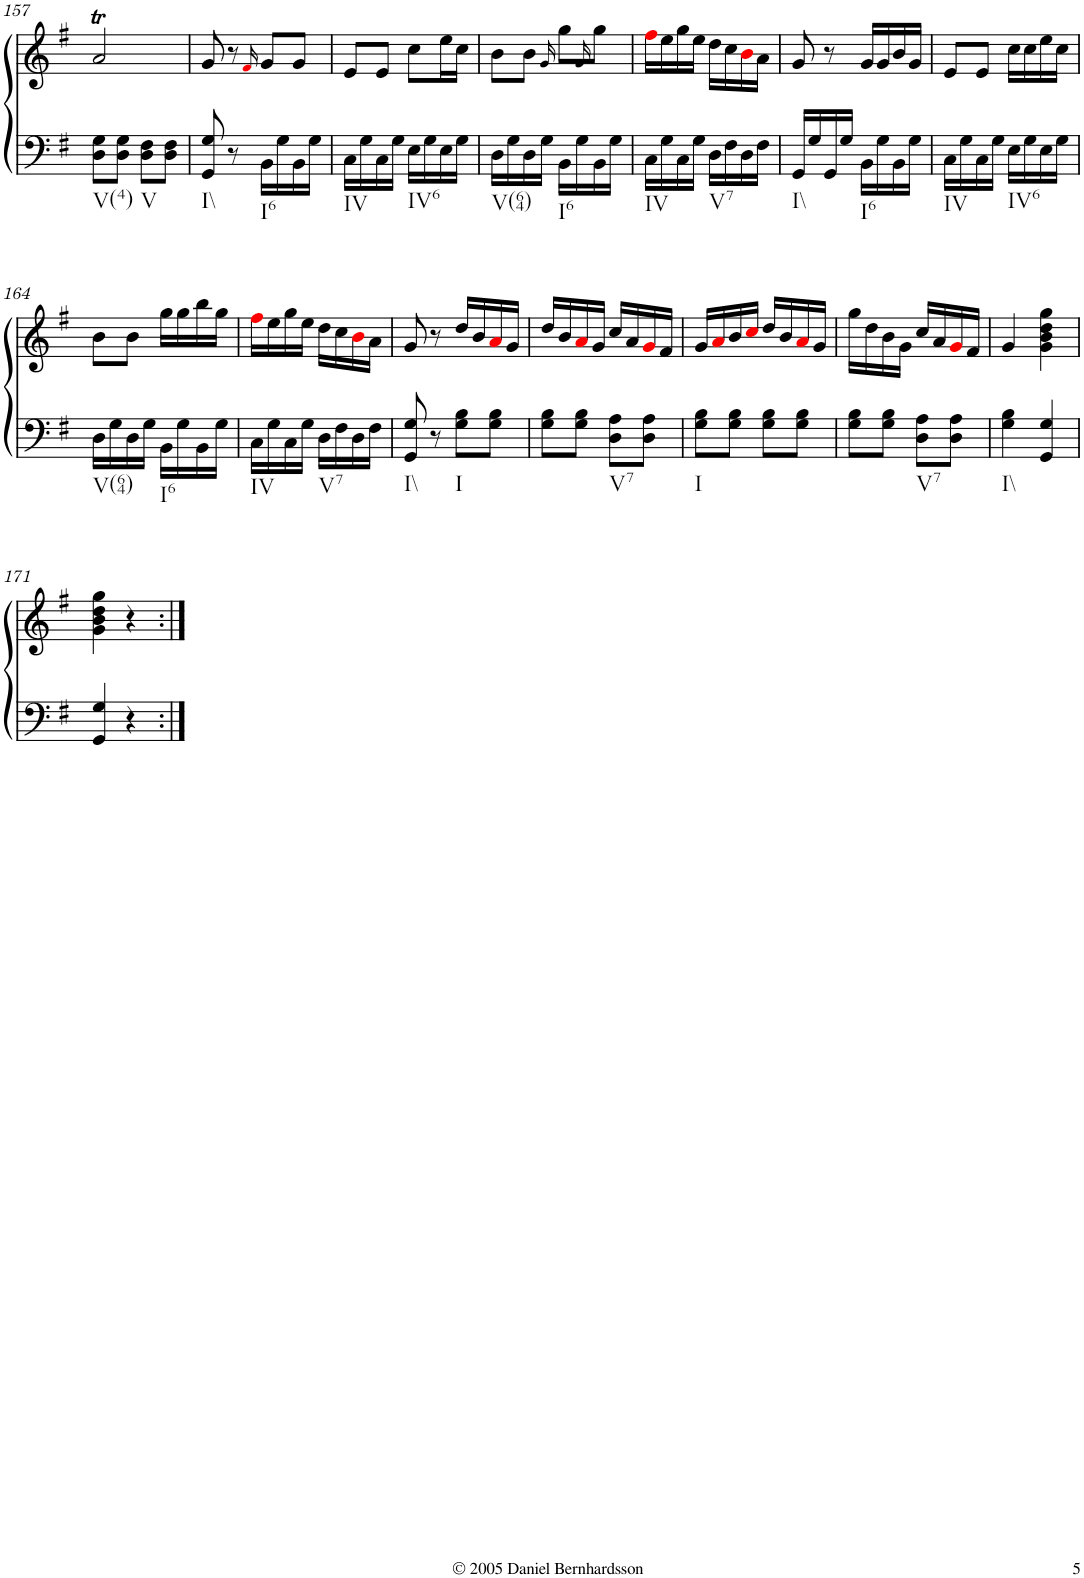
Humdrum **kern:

**kern	**kern
*part1	*part1
*staff2	*staff1
*I"Piano	*
*I'Pno.	*
!!LO:PB:g=z
*clefF4	*clefG2
*k[f#]	*k[f#]
*G:	*G:
*M2/4	*M2/4
=157	=157
!LO:TX:b:t=V(4)	!
8D\ 8G\L	2aT/
8D\ 8G\J	.
!LO:TX:b:t=V	!
8D\ 8F#\L	.
8D\ 8F#\J	.
=158	=158
!LO:TX:b:t=I\\	!
8GG/ 8G/	8g/
8r	8r
.	16qf#i/
!LO:TX:b:t=I6	!
16BB\LL	8g/L
16G\	.
16BB\	8g/J
16G\JJ	.
=159	=159
!LO:TX:b:t=IV	!
16C\LL	8e/L
16G\	.
16C\	8e/J
16G\JJ	.
!LO:TX:b:t=IV6	!
16E\LL	8cc\L
16G\	.
16E\	16ee\L
16G\JJ	16cc\JJ
=160	=160
!LO:TX:b:t=V(64)	!
16D\LL	8b\L
16G\	.
16D\	8b\J
16G\JJ	.
.	16qg/
!LO:TX:b:t=I6	!
16BB\LL	8gg\L
16G\	.
.	16qg/
16BB\	8gg\J
16G\JJ	.
=161	=161
!LO:TX:b:t=IV	!
16C\LL	16ff#i\LL
16G\	16ee\
16C\	16gg\
16G\JJ	16ee\JJ
!LO:TX:b:t=V7	!
16D\LL	16dd\LL
16F#\	16cc\
16D\	16bi\
16F#\JJ	16a\JJ
=162	=162
!LO:TX:b:t=I\\	!
16GG/LL	8g/
16G/	.
16GG/	8r
16G/JJ	.
!LO:TX:b:t=I6	!
16BB\LL	16g/LL
16G\	16g/
16BB\	16b/
16G\JJ	16g/JJ
=163	=163
!LO:TX:b:t=IV	!
16C\LL	8e/L
16G\	.
16C\	8e/J
16G\JJ	.
!LO:TX:b:t=IV6	!
16E\LL	16cc\LL
16G\	16cc\
16E\	16ee\
16G\JJ	16cc\JJ
!!LO:LB:g=z
=164	=164
!LO:TX:b:t=V(64)	!
16D\LL	8b\L
16G\	.
16D\	8b\J
16G\JJ	.
!LO:TX:b:t=I6	!
16BB\LL	16gg\LL
16G\	16gg\
16BB\	16bb\
16G\JJ	16gg\JJ
=165	=165
!LO:TX:b:t=IV	!
16C\LL	16ff#i\LL
16G\	16ee\
16C\	16gg\
16G\JJ	16ee\JJ
!LO:TX:b:t=V7	!
16D\LL	16dd\LL
16F#\	16cc\
16D\	16bi\
16F#\JJ	16a\JJ
=166	=166
!LO:TX:b:t=I\\	!
8GG/ 8G/	8g/
8r	8r
!LO:TX:b:t=I	!
8G\ 8B\L	16dd/LL
.	16b/
8G\ 8B\J	16ai/
.	16g/JJ
=167	=167
8G\ 8B\L	16dd/LL
.	16b/
8G\ 8B\J	16ai/
.	16g/JJ
!LO:TX:b:t=V7	!
8D\ 8A\L	16cc/LL
.	16a/
8D\ 8A\J	16gi/
.	16f#/JJ
=168	=168
!LO:TX:b:t=I	!
8G\ 8B\L	16g/LL
.	16ai/
8G\ 8B\J	16b/
.	16cci/JJ
8G\ 8B\L	16dd/LL
.	16b/
8G\ 8B\J	16ai/
.	16g/JJ
=169	=169
8G\ 8B\L	16gg\LL
.	16dd\
8G\ 8B\J	16b\
.	16g\JJ
!LO:TX:b:t=V7	!
8D\ 8A\L	16cc/LL
.	16a/
8D\ 8A\J	16gi/
.	16f#/JJ
=170	=170
!LO:TX:b:t=I\\	!
4G\ 4B\	4g/
4GG/ 4G/	4g\ 4b\ 4dd\ 4gg\
!!LO:LB:g=z
=171	=171
4GG/ 4G/	4g\ 4b\ 4dd\ 4gg\
4r	4r
=:|!	=:|!
*-	*-
